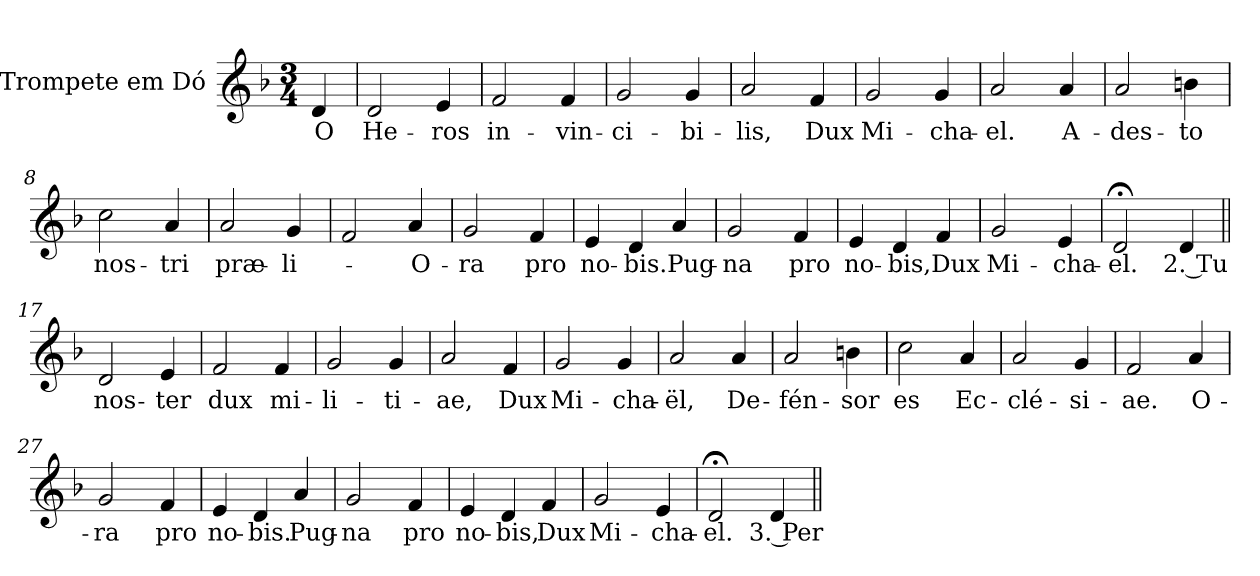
**kern	**text
*part1	*part1
*staff1	*staff1
*I"Trompete em Dó	*
!!LO:PB:g=z
*clefG2	*
*k[b-]	*
*d:	*
*M3/4	*
*MM112	*
=	=
!	!LO:LY:b:color=#000000
4di/	O
=1	=1
!	!LO:LY:b:color=#000000
2di/	He-
!	!LO:LY:b:color=#000000
4ei/	-ros
=2'	=2'
!	!LO:LY:b:color=#000000
2fi/	in-
!	!LO:LY:b:color=#000000
4fi/	-vin-
=3	=3
!	!LO:LY:b:color=#000000
2gi/	-ci-
!	!LO:LY:b:color=#000000
4gi/	-bi-
=4'	=4'
!	!LO:LY:b:color=#000000
2ai/	-lis,
!	!LO:LY:b:color=#000000
4fi/	Dux
=5	=5
!	!LO:LY:b:color=#000000
2gi/	Mi-
!	!LO:LY:b:color=#000000
4gi/	-cha-
=6'	=6'
!	!LO:LY:b:color=#000000
2ai/	-el.
!	!LO:LY:b:color=#000000
4ai/	A-
=7	=7
!	!LO:LY:b:color=#000000
2ai/	-des-
!	!LO:LY:b:color=#000000
4bni\	-to
=8'	=8'
!	!LO:LY:b:color=#000000
2cci\	nos-
!	!LO:LY:b:color=#000000
4ai/	-tri
=9	=9
!	!LO:LY:b:color=#000000
2ai/	præ-
!	!LO:LY:b:color=#000000
4gi/	-li-
!!LO:LB:g=z
=10'	=10'
2fi/	.
!	!LO:LY:b:color=#000000
4ai/	-O-
=11	=11
!	!LO:LY:b:color=#000000
2gi/	-ra
!	!LO:LY:b:color=#000000
4fi/	pro
=12'	=12'
!	!LO:LY:b:color=#000000
4ei/	no-
!	!LO:LY:b:color=#000000
4di/	-bis.
!	!LO:LY:b:color=#000000
4ai/	Pug-
=13	=13
!	!LO:LY:b:color=#000000
2gi/	-na
!	!LO:LY:b:color=#000000
4fi/	pro
=14'	=14'
!	!LO:LY:b:color=#000000
4ei/	no-
!	!LO:LY:b:color=#000000
4di/	-bis,
!	!LO:LY:b:color=#000000
4fi/	Dux
=15	=15
!	!LO:LY:b:color=#000000
2gi/	Mi-
!	!LO:LY:b:color=#000000
4ei/	-cha-
=16'	=16'
!	!LO:LY:b:color=#000000
2d;i/	-el.
!	!LO:LY:b:color=#000000
4di/	2. Tu
=17||	=17||
!	!LO:LY:b:color=#000000
2di/	nos-
!	!LO:LY:b:color=#000000
4ei/	-ter
=18	=18
!	!LO:LY:b:color=#000000
2fi/	dux
!	!LO:LY:b:color=#000000
4fi/	mi-
!!LO:LB:g=z
=19	=19
!	!LO:LY:b:color=#000000
2gi/	-li-
!	!LO:LY:b:color=#000000
4gi/	-ti-
=20	=20
!	!LO:LY:b:color=#000000
2ai/	-ae,
!	!LO:LY:b:color=#000000
4fi/	Dux
=21	=21
!	!LO:LY:b:color=#000000
2gi/	Mi-
!	!LO:LY:b:color=#000000
4gi/	-cha-
=22	=22
!	!LO:LY:b:color=#000000
2ai/	-ël,
!	!LO:LY:b:color=#000000
4ai/	De-
=23	=23
!	!LO:LY:b:color=#000000
2ai/	-fén-
!	!LO:LY:b:color=#000000
4bni\	-sor
=24	=24
!	!LO:LY:b:color=#000000
2cci\	es
!	!LO:LY:b:color=#000000
4ai/	Ec-
=25	=25
!	!LO:LY:b:color=#000000
2ai/	-clé-
!	!LO:LY:b:color=#000000
4gi/	-si-
=26	=26
!	!LO:LY:b:color=#000000
2fi/	-ae.
!	!LO:LY:b:color=#000000
4ai/	O-
=27	=27
!	!LO:LY:b:color=#000000
2gi/	-ra
!	!LO:LY:b:color=#000000
4fi/	pro
!!LO:LB:g=z
=28	=28
!	!LO:LY:b:color=#000000
4ei/	no-
!	!LO:LY:b:color=#000000
4di/	-bis.
!	!LO:LY:b:color=#000000
4ai/	Pug-
=29	=29
!	!LO:LY:b:color=#000000
2gi/	-na
!	!LO:LY:b:color=#000000
4fi/	pro
=30	=30
!	!LO:LY:b:color=#000000
4ei/	no-
!	!LO:LY:b:color=#000000
4di/	-bis,
!	!LO:LY:b:color=#000000
4fi/	Dux
=31	=31
!	!LO:LY:b:color=#000000
2gi/	Mi-
!	!LO:LY:b:color=#000000
4ei/	-cha-
=32	=32
!	!LO:LY:b:color=#000000
2d;i/	-el.
!	!LO:LY:b:color=#000000
4di/	3. Per
=||	=||
*-	*-
